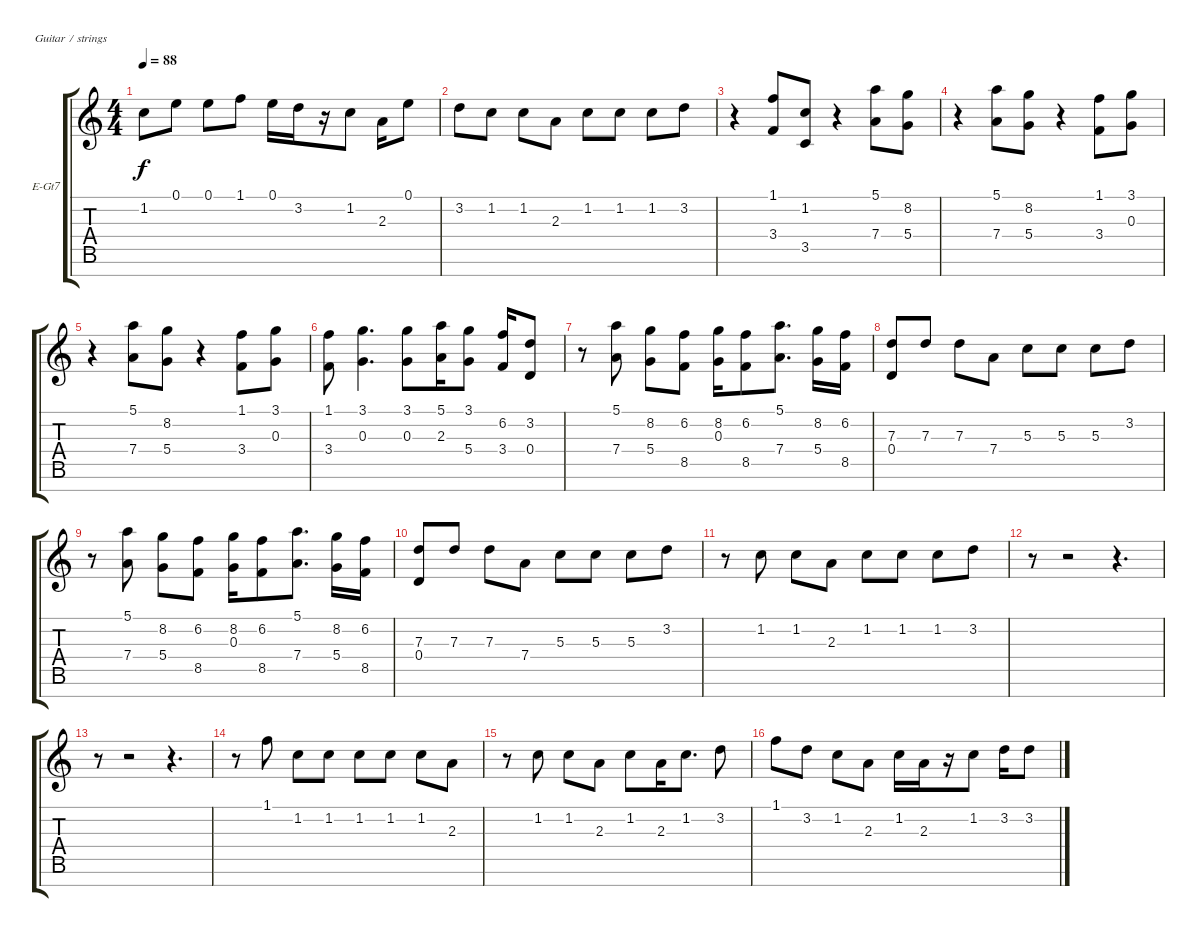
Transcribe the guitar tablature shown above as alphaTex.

\bracketExtendMode groupsimilarinstruments
\firstSystemTrackNameOrientation horizontal
\otherSystemsTrackNameOrientation horizontal
\track ("Vocal" "E-Gt7") {instrument distortionguitar}
\staff {score tabs}
\tuning (E4 B3 G3 D3 A2 E2 B1)
\ts (4 4)
\tempo 88
\clef g2
\scale
0.333333
\ks c
1.2.8{dy f} 0.1.8 0.1.8 1.1.8 0.1.16 3.2.16 r.16 1.2.8 2.3.16 0.1.8 |
\scale
0.333333 3.2.8 1.2.8 1.2.8 2.3.8 1.2.8 1.2.8 1.2.8 3.2.8 |
\scale
0.333333 r.4 (1.1 3.4).8 (1.2 3.5).8 r.4 (5.1 7.4).8 (8.2 5.4).8 |
\scale
0.333333 r.4 (5.1 7.4).8 (8.2 5.4).8 r.4 (1.1 3.4).8 (3.1 0.3).8 |
\scale
0.333333 r.4 (5.1 7.4).8 (8.2 5.4).8 r.4 (1.1 3.4).8 (3.1 0.3).8 |
\scale
0.333333 (1.1 3.4).8 (3.1 0.3).4{d} (3.1 0.3).8 (5.1 2.3).16 (3.1 5.4).8 (6.2 3.4).16 (3.2 0.4).8 |
\scale
0.333333 r.8 (5.1 7.4).8 (8.2 5.4).8 (6.2 8.5).8 (8.2 0.3).16 (6.2 8.5).8 (5.1 7.4).8{d} (8.2 5.4).16 (6.2 8.5).16 |
\scale
0.333333 (7.3 0.4).8 7.3.8 7.3.8 7.4.8 5.3.8 5.3.8 5.3.8 3.2.8 |
\scale
0.333333 r.8 (5.1 7.4).8 (8.2 5.4).8 (6.2 8.5).8 (8.2 0.3).16 (6.2 8.5).8 (5.1 7.4).8{d} (8.2 5.4).16 (6.2 8.5).16 |
\scale
0.333333 (7.3 0.4).8 7.3.8 7.3.8 7.4.8 5.3.8 5.3.8 5.3.8 3.2.8 |
\scale
0.333333 r.8 1.2.8 1.2.8 2.3.8 1.2.8 1.2.8 1.2.8 3.2.8 |
\scale
0.333333 r.8 r.2 r.4{d} |
\scale
0.333333 r.8 r.2 r.4{d} |
\scale
0.333333 r.8 1.1.8 1.2.8 1.2.8 1.2.8 1.2.8 1.2.8 2.3.8 |
\scale
0.333333 r.8 1.2.8 1.2.8 2.3.8 1.2.8 2.3.16 1.2.8{d} 3.2.8 |
\scale
0.333333 1.1.8 3.2.8 1.2.8 2.3.8 1.2.16 2.3.16 r.16 1.2.8 3.2.16 3.2.8
